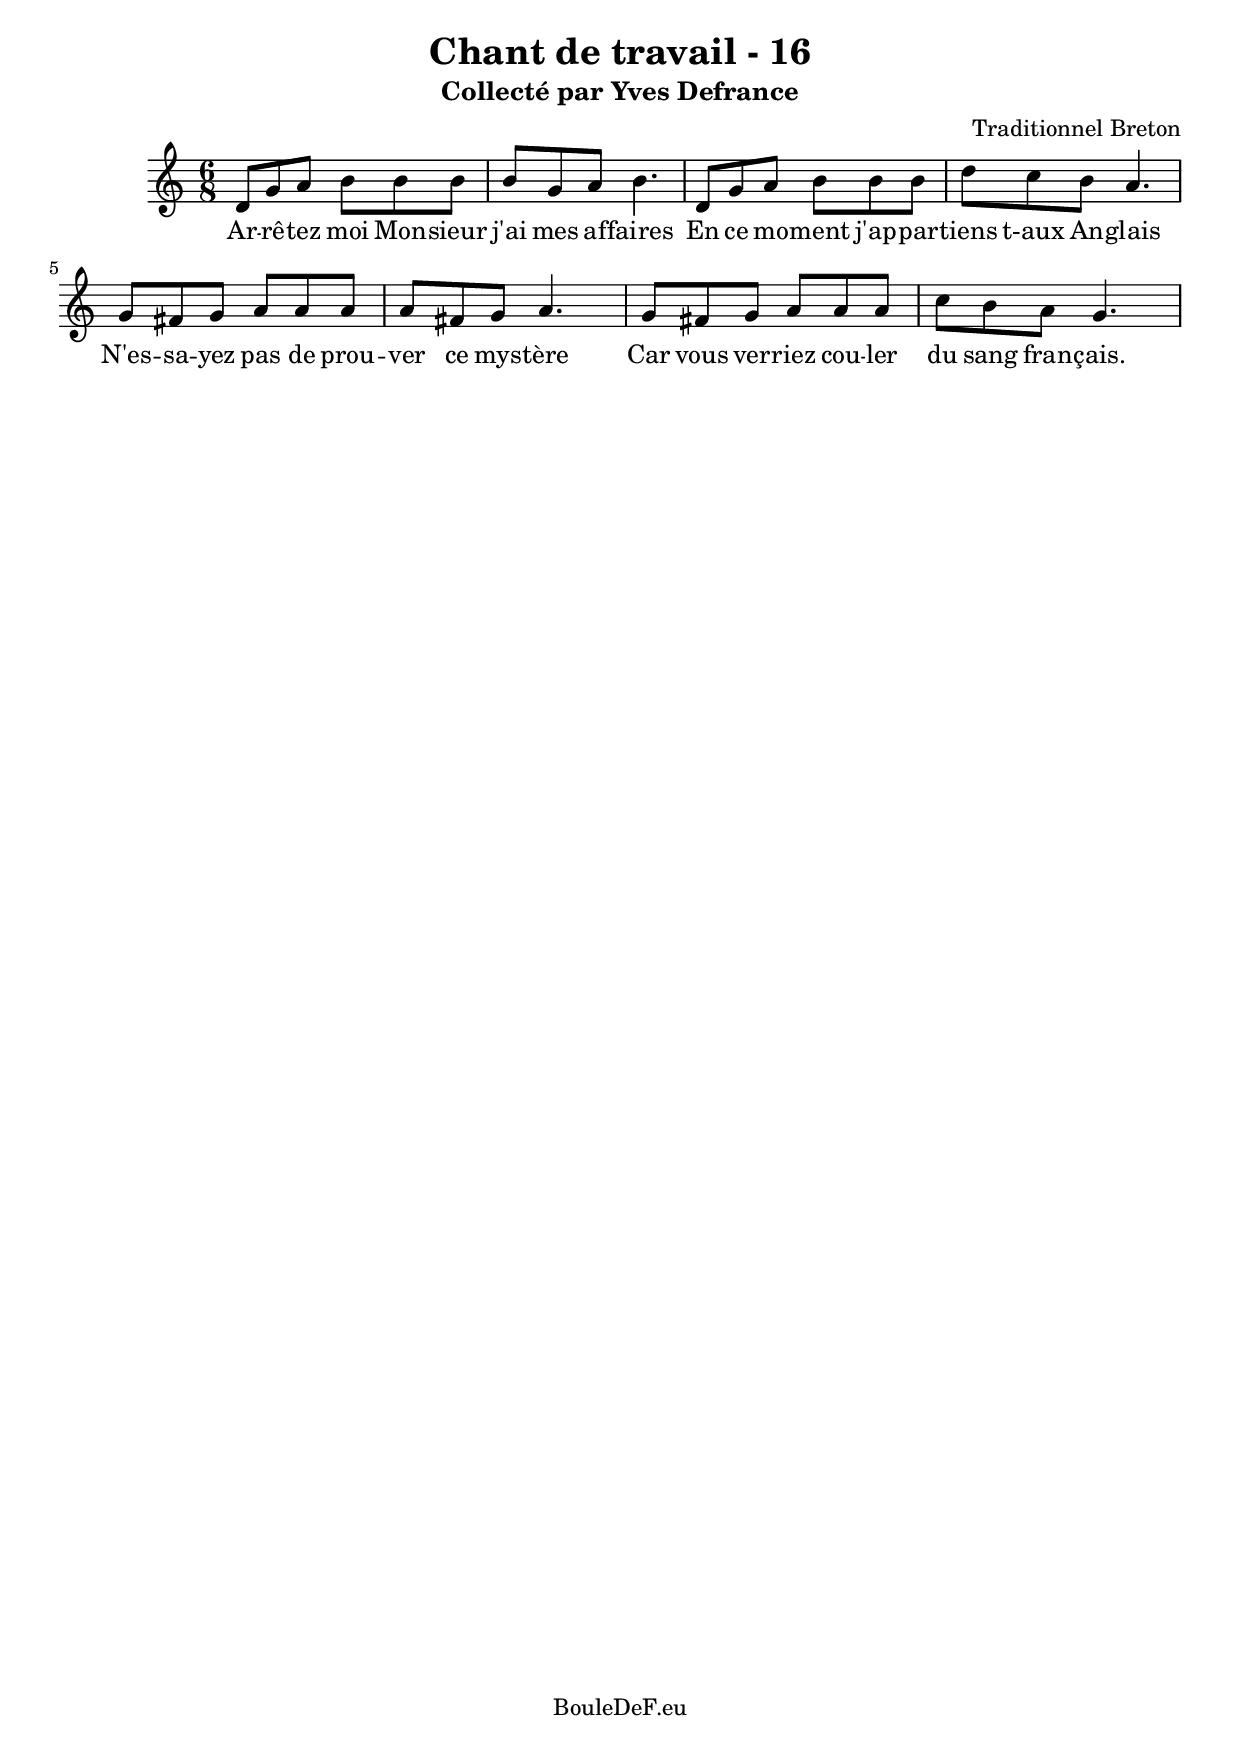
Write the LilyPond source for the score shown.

\version "2.16.0"
\include "italiano.ly"

\header {
	title = "Chant de travail - 16"
	subtitle = "Collecté par Yves Defrance"
	composer = "Traditionnel Breton"
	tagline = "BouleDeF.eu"
}

\score {
	\new Staff \relative sib {
		\clef "treble"
		\time 6/8

		| re8 sol la si si si
		| si sol la si4.
		| re,8 sol la si si si
		| re do si la4.
		| sol8 fad sol la la la
		| la fad sol la4.
		| sol8 fad sol la la la
		| do si la sol4.
	}
	\addlyrics {
		Ar -- rê -- tez moi Mon -- sieur j'ai mes af -- faires
		En ce mo -- ment j'ap -- par -- tiens t-aux An -- glais
		N'es -- sa -- yez pas de prou -- ver ce mys -- tère
		Car vous ver -- riez cou -- ler du sang fran -- çais.
	}
	\layout {}
	\midi {}
}

